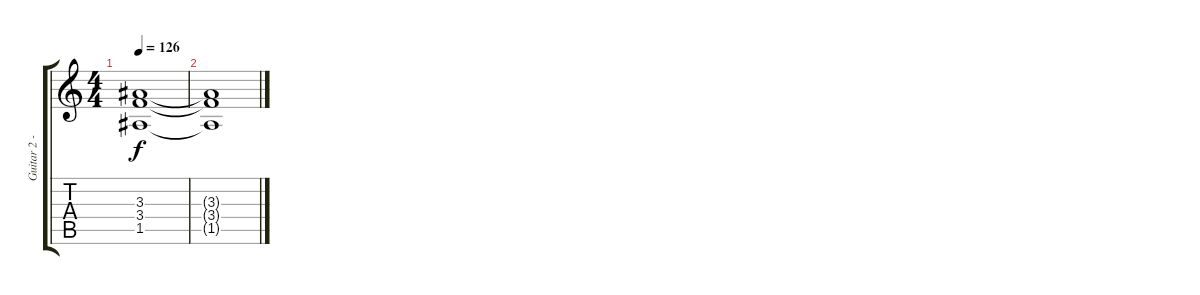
\track ("Guitar 2 - Jim" "Guitar 2 -") {instrument distortionguitar}
\staff {score tabs}
\tuning (E4 B3 G3 D3 A2 E2) {hide}
\ts (4 4)
\tempo 126
\clef g2
\ks c
(3.3{t} 3.4{t} 1.5{t}).1{dy f} |
(3.3{t} 3.4{t} 1.5{t}).1
